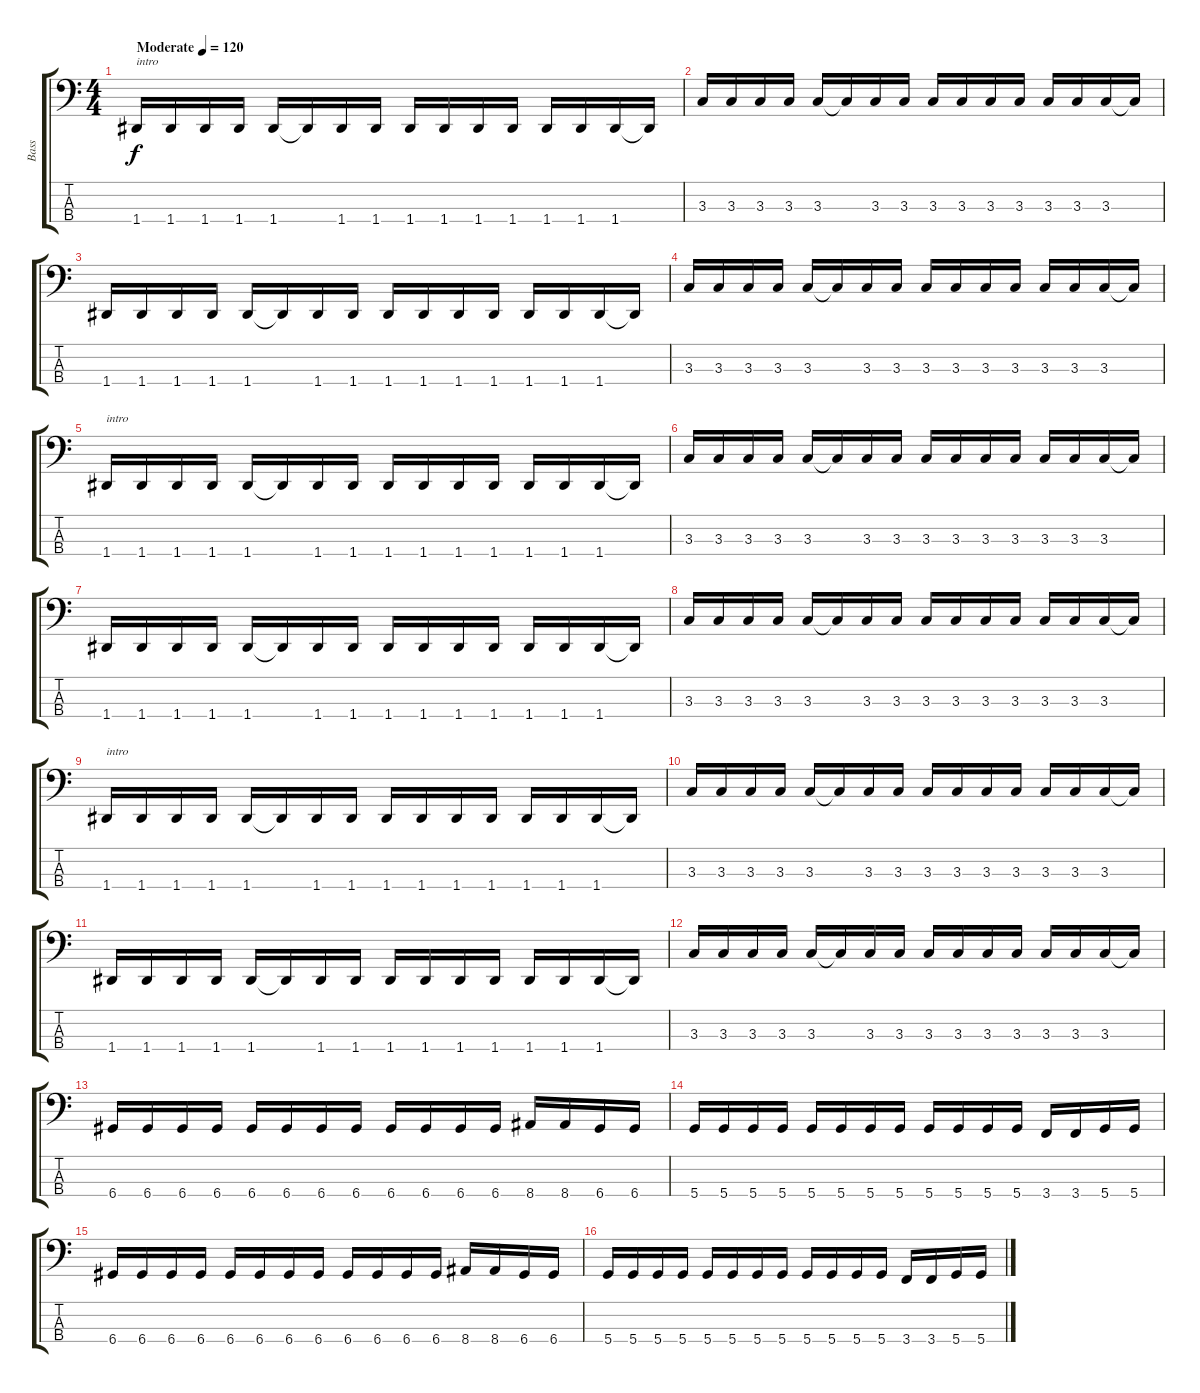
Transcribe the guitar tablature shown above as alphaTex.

\track ("Bass" "Bass") {instrument electricbassfinger}
\staff {score tabs}
\tuning (G2 D2 A1 D1) {hide}
\ts (4 4)
\tempo (120 "Moderate")
\tempo 100
\tempo (120 "Moderate")
\clef f4
\ks c
1.4.16{txt "intro" dy f volume 16 instrument electricbassfinger} 1.4.16 1.4.16 1.4.16 1.4.16 1.4{t}.16 1.4.16 1.4.16 1.4.16 1.4.16 1.4.16 1.4.16 1.4.16 1.4.16 1.4.16 1.4{t}.16 |
3.3.16 3.3.16 3.3.16 3.3.16 3.3.16 3.3{t}.16 3.3.16 3.3.16 3.3.16 3.3.16 3.3.16 3.3.16 3.3.16 3.3.16 3.3.16 3.3{t}.16 |
1.4.16 1.4.16 1.4.16 1.4.16 1.4.16 1.4{t}.16 1.4.16 1.4.16 1.4.16 1.4.16 1.4.16 1.4.16 1.4.16 1.4.16 1.4.16 1.4{t}.16 |
3.3.16 3.3.16 3.3.16 3.3.16 3.3.16 3.3{t}.16 3.3.16 3.3.16 3.3.16 3.3.16 3.3.16 3.3.16 3.3.16 3.3.16 3.3.16 3.3{t}.16 |
1.4.16{txt "intro" volume 16} 1.4.16 1.4.16 1.4.16 1.4.16 1.4{t}.16 1.4.16 1.4.16 1.4.16 1.4.16 1.4.16 1.4.16 1.4.16 1.4.16 1.4.16 1.4{t}.16 |
3.3.16 3.3.16 3.3.16 3.3.16 3.3.16 3.3{t}.16 3.3.16 3.3.16 3.3.16 3.3.16 3.3.16 3.3.16 3.3.16 3.3.16 3.3.16 3.3{t}.16 |
1.4.16 1.4.16 1.4.16 1.4.16 1.4.16 1.4{t}.16 1.4.16 1.4.16 1.4.16 1.4.16 1.4.16 1.4.16 1.4.16 1.4.16 1.4.16 1.4{t}.16 |
3.3.16 3.3.16 3.3.16 3.3.16 3.3.16 3.3{t}.16 3.3.16 3.3.16 3.3.16 3.3.16 3.3.16 3.3.16 3.3.16 3.3.16 3.3.16 3.3{t}.16 |
1.4.16{txt "intro" volume 16} 1.4.16 1.4.16 1.4.16 1.4.16 1.4{t}.16 1.4.16 1.4.16 1.4.16 1.4.16 1.4.16 1.4.16 1.4.16 1.4.16 1.4.16 1.4{t}.16 |
3.3.16 3.3.16 3.3.16 3.3.16 3.3.16 3.3{t}.16 3.3.16 3.3.16 3.3.16 3.3.16 3.3.16 3.3.16 3.3.16 3.3.16 3.3.16 3.3{t}.16 |
1.4.16 1.4.16 1.4.16 1.4.16 1.4.16 1.4{t}.16 1.4.16 1.4.16 1.4.16 1.4.16 1.4.16 1.4.16 1.4.16 1.4.16 1.4.16 1.4{t}.16 |
3.3.16 3.3.16 3.3.16 3.3.16 3.3.16 3.3{t}.16 3.3.16 3.3.16 3.3.16 3.3.16 3.3.16 3.3.16 3.3.16 3.3.16 3.3.16 3.3{t}.16 |
6.4.16 6.4.16 6.4.16 6.4.16 6.4.16 6.4.16 6.4.16 6.4.16 6.4.16 6.4.16 6.4.16 6.4.16 8.4.16 8.4.16 6.4.16 6.4.16 |
5.4.16 5.4.16 5.4.16 5.4.16 5.4.16 5.4.16 5.4.16 5.4.16 5.4.16 5.4.16 5.4.16 5.4.16 3.4.16 3.4.16 5.4.16 5.4.16 |
6.4.16 6.4.16 6.4.16 6.4.16 6.4.16 6.4.16 6.4.16 6.4.16 6.4.16 6.4.16 6.4.16 6.4.16 8.4.16 8.4.16 6.4.16 6.4.16 |
5.4.16 5.4.16 5.4.16 5.4.16 5.4.16 5.4.16 5.4.16 5.4.16 5.4.16 5.4.16 5.4.16 5.4.16 3.4.16 3.4.16 5.4.16 5.4.16
